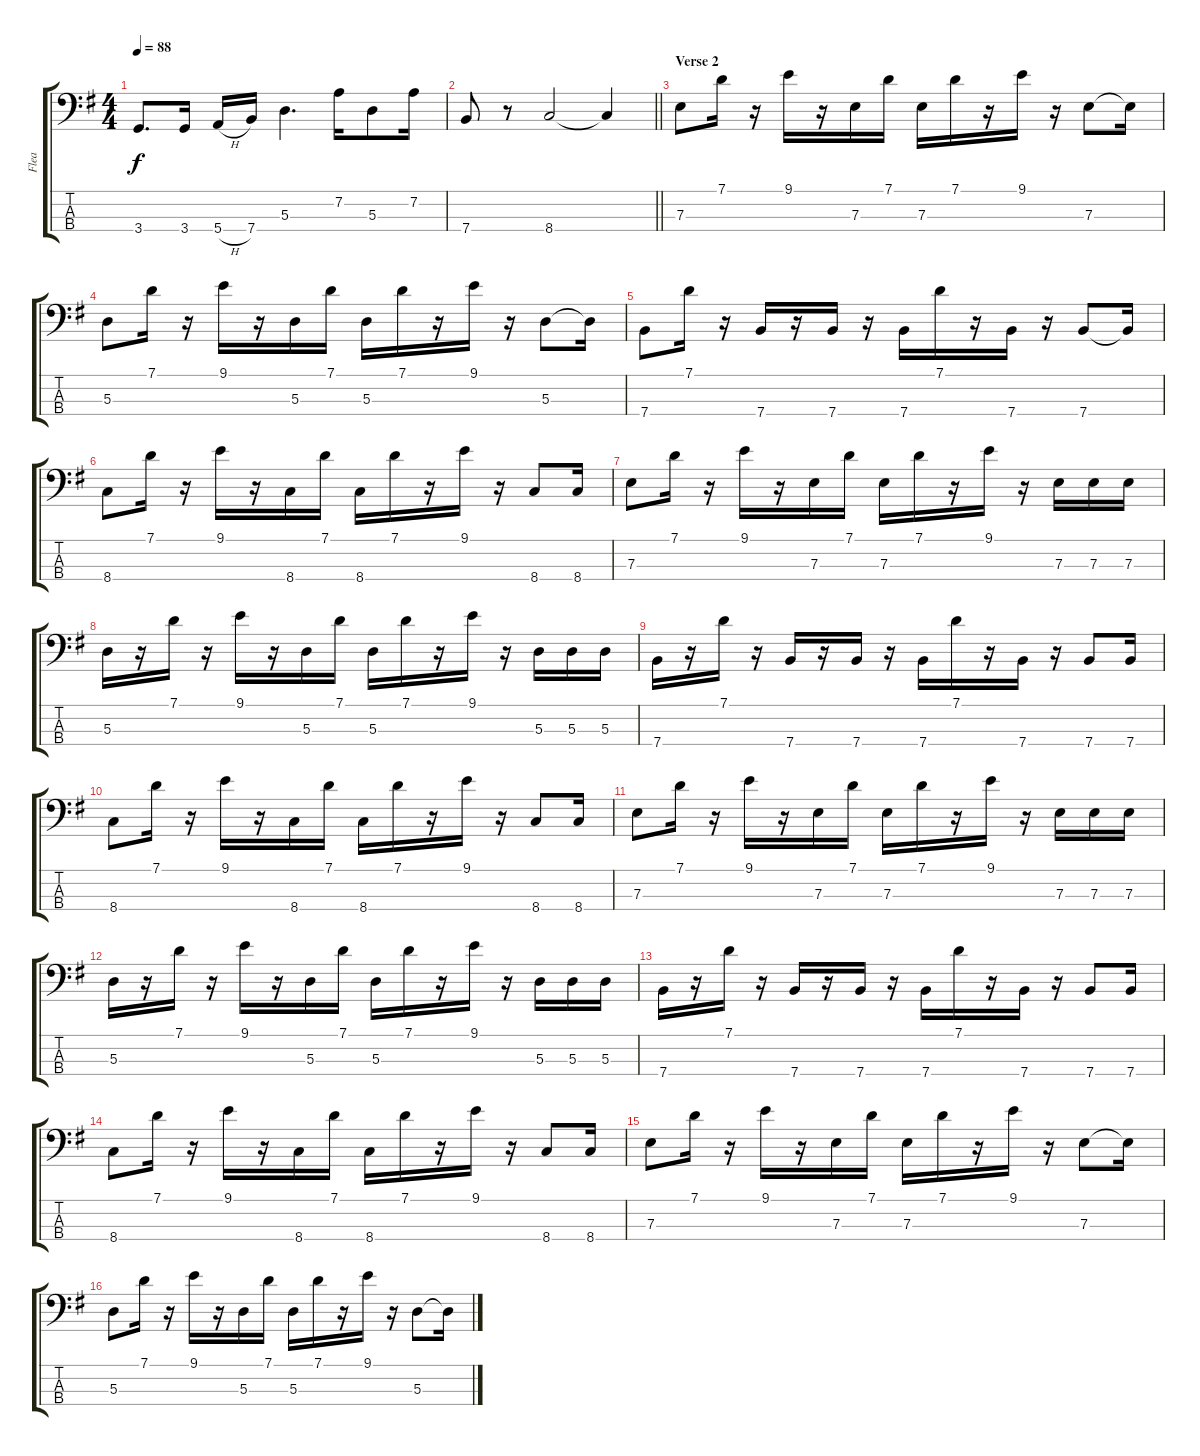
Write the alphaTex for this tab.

\track ("Flea" "Flea") {instrument electricbassfinger}
\staff {score tabs}
\tuning (G2 D2 A1 E1) {hide}
\ts (4 4)
\tempo 88
\clef f4
\ks g
3.4.8{d dy f instrument electricbassfinger} 3.4.16 5.4{h}.16 7.4.16 5.3.4{d} 7.2.16 5.3.8 7.2.16 |
\barLineRight lightlight
7.4.8 r.8 8.4.2 8.4{t}.4 |
\section ("" "Verse 2")
7.3.8{instrument slapbass1} 7.1.16 r.16 9.1.16 r.16 7.3.16 7.1.16 7.3.16 7.1.16 r.16 9.1.16 r.16 7.3.8 7.3{t}.16 |
5.3.8 7.1.16 r.16 9.1.16 r.16 5.3.16 7.1.16 5.3.16 7.1.16 r.16 9.1.16 r.16 5.3.8 5.3{t}.16 |
7.4.8 7.1.16 r.16 7.4.16 r.16 7.4.16 r.16 7.4.16 7.1.16 r.16 7.4.16 r.16 7.4.8 7.4{t}.16 |
8.4.8 7.1.16 r.16 9.1.16 r.16 8.4.16 7.1.16 8.4.16 7.1.16 r.16 9.1.16 r.16 8.4.8 8.4.16 |
7.3.8 7.1.16 r.16 9.1.16 r.16 7.3.16 7.1.16 7.3.16 7.1.16 r.16 9.1.16 r.16 7.3.16 7.3.16 7.3.16 |
5.3.16 r.16 7.1.16 r.16 9.1.16 r.16 5.3.16 7.1.16 5.3.16 7.1.16 r.16 9.1.16 r.16 5.3.16 5.3.16 5.3.16 |
7.4.16 r.16 7.1.16 r.16 7.4.16 r.16 7.4.16 r.16 7.4.16 7.1.16 r.16 7.4.16 r.16 7.4.8 7.4.16 |
8.4.8 7.1.16 r.16 9.1.16 r.16 8.4.16 7.1.16 8.4.16 7.1.16 r.16 9.1.16 r.16 8.4.8 8.4.16 |
7.3.8 7.1.16 r.16 9.1.16 r.16 7.3.16 7.1.16 7.3.16 7.1.16 r.16 9.1.16 r.16 7.3.16 7.3.16 7.3.16 |
5.3.16 r.16 7.1.16 r.16 9.1.16 r.16 5.3.16 7.1.16 5.3.16 7.1.16 r.16 9.1.16 r.16 5.3.16 5.3.16 5.3.16 |
7.4.16 r.16 7.1.16 r.16 7.4.16 r.16 7.4.16 r.16 7.4.16 7.1.16 r.16 7.4.16 r.16 7.4.8 7.4.16 |
8.4.8 7.1.16 r.16 9.1.16 r.16 8.4.16 7.1.16 8.4.16 7.1.16 r.16 9.1.16 r.16 8.4.8 8.4.16 |
7.3.8{instrument slapbass1} 7.1.16 r.16 9.1.16 r.16 7.3.16 7.1.16 7.3.16 7.1.16 r.16 9.1.16 r.16 7.3.8 7.3{t}.16 |
5.3.8 7.1.16 r.16 9.1.16 r.16 5.3.16 7.1.16 5.3.16 7.1.16 r.16 9.1.16 r.16 5.3.8 5.3{t}.16
